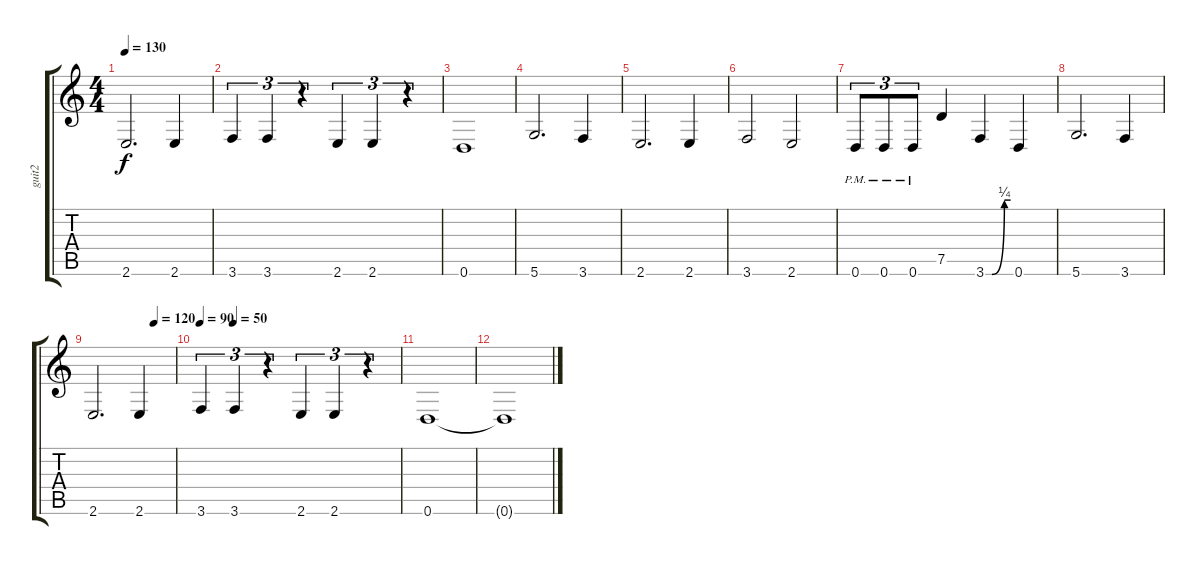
\track ("guit2" "guit2") {instrument distortionguitar}
\staff {score tabs}
\tuning (D4 A3 F3 C3 G2 D2) {hide}
\ts (4 4)
\tempo 130
\clef g2
\ks c
2.6.2{d dy f} 2.6.4 |
3.6.4{tu (3 2)} 3.6.4{tu (3 2)} r.4{tu (3 2)} 2.6.4{tu (3 2)} 2.6.4{tu (3 2)} r.4{tu (3 2)} |
0.6.1 |
5.6.2{d} 3.6.4 |
2.6.2{d} 2.6.4 |
3.6.2 2.6.2 |
0.6{pm}.8{tu (3 2)} 0.6{pm}.8{tu (3 2)} 0.6{pm}.8{tu (3 2)} 7.5.4 3.6{be (custom 0 0 15 0 45 1 60 1)}.4 0.6.4 |
5.6.2{d} 3.6.4 |
\tempo (120 0.75)
2.6.2{d} 2.6.4 |
\tempo 90
\tempo (50 0.16666666666666666)
3.6.4{tu (3 2)} 3.6.4{tu (3 2)} r.4{tu (3 2)} 2.6.4{tu (3 2)} 2.6.4{tu (3 2)} r.4{tu (3 2)} |
0.6.1 |
0.6{t}.1{volume 0}
